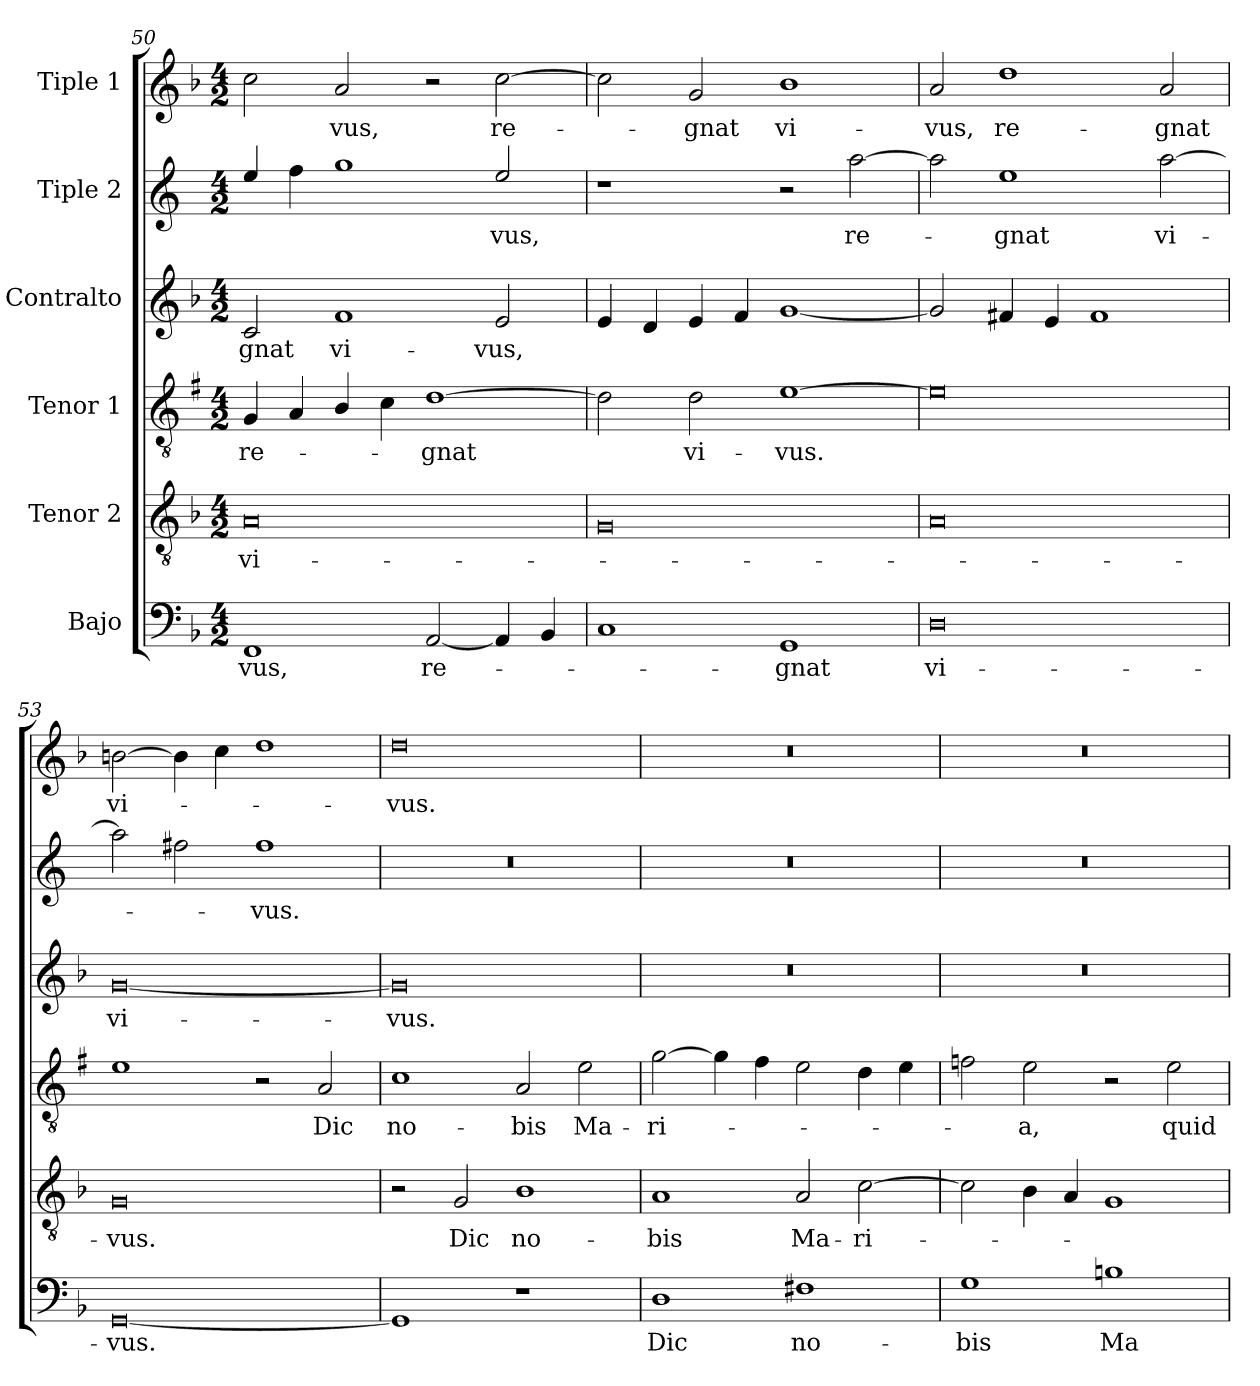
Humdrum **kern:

**kern	**text	**kern	**text	**kern	**text	**kern	**text	**kern	**text	**kern	**text
*part6	*part6	*part5	*part5	*part4	*part4	*part3	*part3	*part2	*part2	*part1	*part1
*staff6	*staff6	*staff5	*staff5	*staff4	*staff4	*staff3	*staff3	*staff2	*staff2	*staff1	*staff1
*I"Bajo	*	*I"Tenor 2	*	*I"Tenor 1	*	*I"Contralto	*	*I"Tiple 2	*	*I"Tiple 1	*
*clefF4	*	*clefGv2	*	*clefGv2	*	*clefG2	*	*clefG2	*	*clefG2	*
*	*	*	*	*ITrd1c2	*	*	*	*ITrd4c7	*	*	*
*k[b-]	*	*k[b-]	*	*k[b-]	*	*k[b-]	*	*k[b-]	*	*k[b-]	*
*F:	*	*F:	*	*F:	*	*F:	*	*F:	*	*F:	*
*M4/2	*	*M4/2	*	*M4/2	*	*M4/2	*	*M4/2	*	*M4/2	*
=50	=50	=50	=50	=50	=50	=50	=50	=50	=50	=50	=50
!	!LO:LY:b	!	!LO:LY:b	!	!LO:LY:b	!	!LO:LY:b	!	!	!	!
1FF	-vus,	0A	vi-	4F/	re-	2c/	-gnat	4a/	.	2cc\	.
.	.	.	.	4G/	.	.	.	4b-\	.	.	.
!	!	!	!	!	!	!	!LO:LY:b	!	!	!	!LO:LY:b
.	.	.	.	4A/	.	1f	vi-	1cc	.	2a/	-vus,
.	.	.	.	4B-\	.	.	.	.	.	.	.
!	!LO:LY:b	!	!	!	!LO:LY:b	!	!	!	!	!	!
[2AA/	re-	.	.	[1c	-gnat	.	.	.	.	2r	.
!	!	!	!	!	!	!	!LO:LY:b	!	!LO:LY:b	!	!LO:LY:b
4AA/]	.	.	.	.	.	2e/	-vus,	2a/	-vus,	[2cc\	re-
4BB-/	.	.	.	.	.	.	.	.	.	.	.
!!LO:PB:g=z
=51	=51	=51	=51	=51	=51	=51	=51	=51	=51	=51	=51
1C	.	0G	.	2c\]	.	4e/	.	1r	.	2cc\]	.
.	.	.	.	.	.	4d/	.	.	.	.	.
!	!	!	!	!	!LO:LY:b	!	!	!	!	!	!LO:LY:b
.	.	.	.	2c\	vi-	4e/	.	.	.	2g/	-gnat
.	.	.	.	.	.	4f/	.	.	.	.	.
!	!LO:LY:b	!	!	!	!LO:LY:b	!	!	!	!	!	!LO:LY:b
1GG	-gnat	.	.	[1d	-vus.	[1g	.	2r	.	1b-	vi-
!	!	!	!	!	!	!	!	!	!LO:LY:b	!	!
.	.	.	.	.	.	.	.	[2dd\	re-	.	.
=52	=52	=52	=52	=52	=52	=52	=52	=52	=52	=52	=52
!	!LO:LY:b	!	!	!	!	!	!	!	!	!	!LO:LY:b
0D	vi-	0A	.	0d]	.	2g/]	.	2dd\]	.	2a/	-vus,
!	!	!	!	!	!	!	!	!	!LO:LY:b	!	!LO:LY:b
.	.	.	.	.	.	4f#X/	.	1a	-gnat	1dd	re-
.	.	.	.	.	.	4e/	.	.	.	.	.
.	.	.	.	.	.	1f#	.	.	.	.	.
!	!	!	!	!	!	!	!	!	!LO:LY:b	!	!LO:LY:b
.	.	.	.	.	.	.	.	[2dd\	vi-	2a/	-gnat
=53	=53	=53	=53	=53	=53	=53	=53	=53	=53	=53	=53
!	!LO:LY:b	!	!LO:LY:b	!	!	!	!LO:LY:b	!	!	!	!LO:LY:b
[0GG	-vus.	0G	-vus.	1d	.	[0g	vi-	2dd\]	.	[2bn\	vi-
.	.	.	.	.	.	.	.	2bn\	.	4b\]	.
.	.	.	.	.	.	.	.	.	.	4cc\	.
!	!	!	!	!	!	!	!	!	!LO:LY:b	!	!
.	.	.	.	2r	.	.	.	1b	-vus.	1dd	.
!	!	!	!	!	!LO:LY:b	!	!	!	!	!	!
.	.	.	.	2G/	Dic	.	.	.	.	.	.
=54	=54	=54	=54	=54	=54	=54	=54	=54	=54	=54	=54
!	!	!	!	!	!LO:LY:b	!	!LO:LY:b	!	!	!	!LO:LY:b
1GG]	.	2r	.	1B-	no-	0g]	-vus.	0r	.	0dd	-vus.
!	!	!	!LO:LY:b	!	!	!	!	!	!	!	!
.	.	2G/	Dic	.	.	.	.	.	.	.	.
!	!	!	!LO:LY:b	!	!LO:LY:b	!	!	!	!	!	!
1r	.	1B-	no-	2G/	-bis	.	.	.	.	.	.
!	!	!	!	!	!LO:LY:b	!	!	!	!	!	!
.	.	.	.	2d\	Ma-	.	.	.	.	.	.
=55	=55	=55	=55	=55	=55	=55	=55	=55	=55	=55	=55
!	!LO:LY:b	!	!LO:LY:b	!	!LO:LY:b	!	!	!	!	!	!
1D	Dic	1A	-bis	[2f\	-ri-	0r	.	0r	.	0r	.
.	.	.	.	4f\]	.	.	.	.	.	.	.
.	.	.	.	4e\	.	.	.	.	.	.	.
!	!LO:LY:b	!	!LO:LY:b	!	!	!	!	!	!	!	!
1F#X	no-	2A/	Ma-	2d\	.	.	.	.	.	.	.
!	!	!	!LO:LY:b	!	!	!	!	!	!	!	!
.	.	[2c\	-ri-	4c\	.	.	.	.	.	.	.
.	.	.	.	4d\	.	.	.	.	.	.	.
!!LO:LB:g=z
=56	=56	=56	=56	=56	=56	=56	=56	=56	=56	=56	=56
!	!LO:LY:b	!	!	!	!	!	!	!	!	!	!
1G	-bis	2c\]	.	2e-X\	.	0r	.	0r	.	0r	.
!	!	!	!	!	!LO:LY:b	!	!	!	!	!	!
.	.	4B-\	.	2d\	-a,	.	.	.	.	.	.
.	.	4A/	.	.	.	.	.	.	.	.	.
!	!LO:LY:b	!	!	!	!	!	!	!	!	!	!
1Bn	Ma-	1G	.	2r	.	.	.	.	.	.	.
!	!	!	!	!	!LO:LY:b	!	!	!	!	!	!
.	.	.	.	2d\	quid	.	.	.	.	.	.
=	=	=	=	=	=	=	=	=	=	=	=
*-	*-	*-	*-	*-	*-	*-	*-	*-	*-	*-	*-
